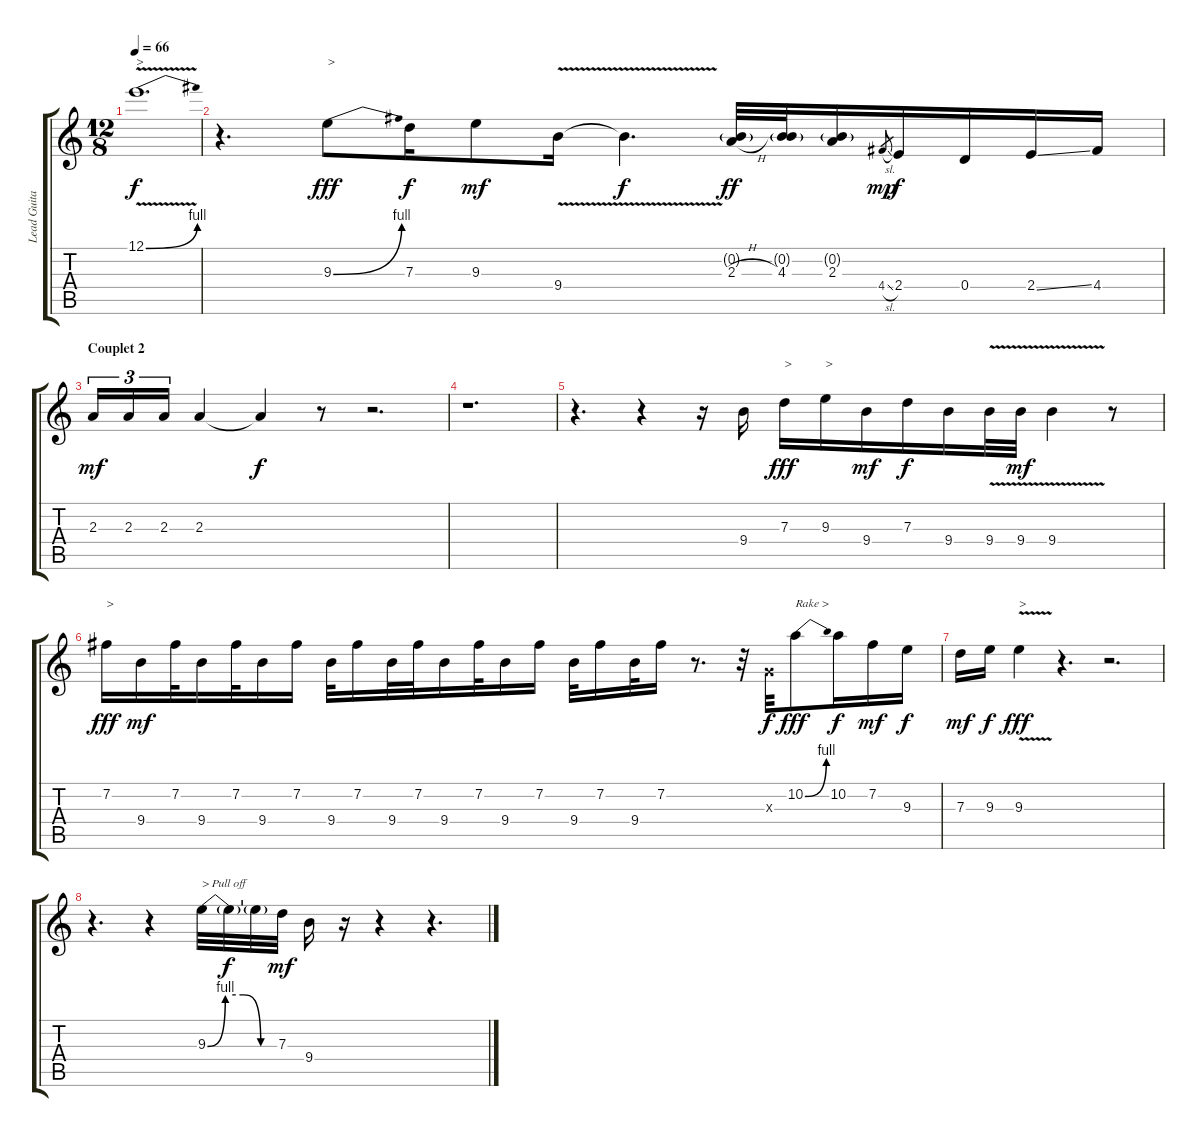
\track ("Lead Guitar bis" "Lead Guita") {instrument overdrivenguitar}
\staff {score tabs}
\tuning (E4 B3 G3 D3 A2 E2) {hide}
\ts (12 8)
\tempo 66
\clef g2
\ks c
12.1{be (bend 0 0 60 4) v}.1{d txt ">" dy f} |
r.4{d} 9.3{be (bend 0 0 60 4)}.8{txt ">" dy fff} 7.3.16{dy f} 9.3.8{dy mf} 9.4{v}.16 9.4{v t}.4{d dy f} (0.2{g} 2.3{h}).32{dy ff} (0.2{g} 4.3).32 (0.2{g} 2.3).16 4.4{sl}.8{gr dy mp} 2.4.16{dy f} 0.4.16 2.4{ss}.16 4.4.16 |
\section ("" "Couplet 2")
2.3.16{tu (3 2) dy mf} 2.3.16{tu (3 2)} 2.3.16{tu (3 2)} 2.3.4 2.3{t}.4{dy f} r.8 r.2{d} |
r.1{d} |
r.4{d} r.4 r.16 9.4.16 7.3.16{txt ">" dy fff} 9.3.16{txt ">"} 9.4.16{dy mf} 7.3.16{dy f} 9.4.16 9.4{v}.32 9.4{v}.32{dy mf} 9.4{v}.4 r.8 |
7.2.16{txt ">" dy fff} 9.4.16{dy mf} 7.2.32 9.4.16 7.2.32 9.4.16 7.2.16 9.4.32 7.2.16 9.4.32 7.2.32 9.4.16 7.2.32 9.4.16 7.2.16 9.4.32 7.2.16 9.4.32 7.2.16 r.8{d} r.32 0.3{x}.32{dy f volume 16} 10.2{be (bend 0 0 60 4)}.8{txt "Rake >" dy fff volume 12} 10.2.16{dy f} 7.2.16{dy mf} 9.3.16{dy f} |
7.3.16{dy mf} 9.3.16{dy f} 9.3{v}.4{txt ">" dy fff} r.4{d} r.2{d} |
r.4{d} r.4 9.3{be (custom 0 0 15 4 30 4 45 0 60 0)}.32{txt "> Pull off"} 9.3{t}.32{dy f} 9.3{t}.32 7.3.32{dy mf} 9.4.16 r.16 r.4 r.4{d}
